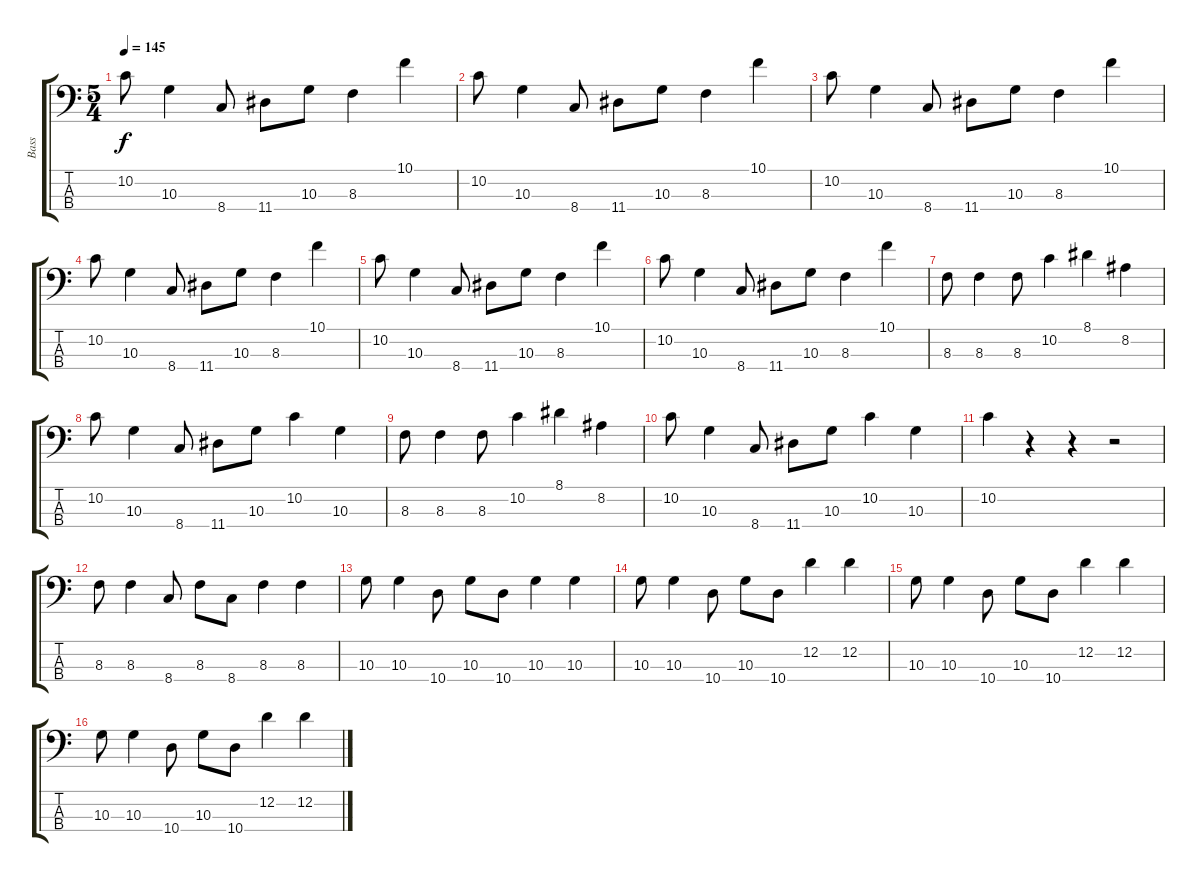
\track ("Bass" "Bass") {instrument electricbassfinger}
\staff {score tabs}
\tuning (G2 D2 A1 E1) {hide}
\ts (5 4)
\tempo 145
\clef f4
\ks c
10.2.8{dy f instrument electricbassfinger} 10.3.4 8.4.8 11.4.8 10.3.8 8.3.4 10.1.4 |
10.2.8 10.3.4 8.4.8 11.4.8 10.3.8 8.3.4 10.1.4 |
10.2.8 10.3.4 8.4.8 11.4.8 10.3.8 8.3.4 10.1.4 |
10.2.8 10.3.4 8.4.8 11.4.8 10.3.8 8.3.4 10.1.4 |
10.2.8 10.3.4 8.4.8 11.4.8 10.3.8 8.3.4 10.1.4 |
10.2.8 10.3.4 8.4.8 11.4.8 10.3.8 8.3.4 10.1.4 |
8.3.8 8.3.4 8.3.8 10.2.4 8.1.4 8.2.4 |
10.2.8 10.3.4 8.4.8 11.4.8 10.3.8 10.2.4 10.3.4 |
8.3.8 8.3.4 8.3.8 10.2.4 8.1.4 8.2.4 |
10.2.8 10.3.4 8.4.8 11.4.8 10.3.8 10.2.4 10.3.4 |
10.2.4 r.4 r.4 r.2 |
8.3.8 8.3.4 8.4.8 8.3.8 8.4.8 8.3.4 8.3.4 |
10.3.8 10.3.4 10.4.8 10.3.8 10.4.8 10.3.4 10.3.4 |
10.3.8 10.3.4 10.4.8 10.3.8 10.4.8 12.2.4 12.2.4 |
10.3.8 10.3.4 10.4.8 10.3.8 10.4.8 12.2.4 12.2.4 |
10.3.8 10.3.4 10.4.8 10.3.8 10.4.8 12.2.4 12.2.4
